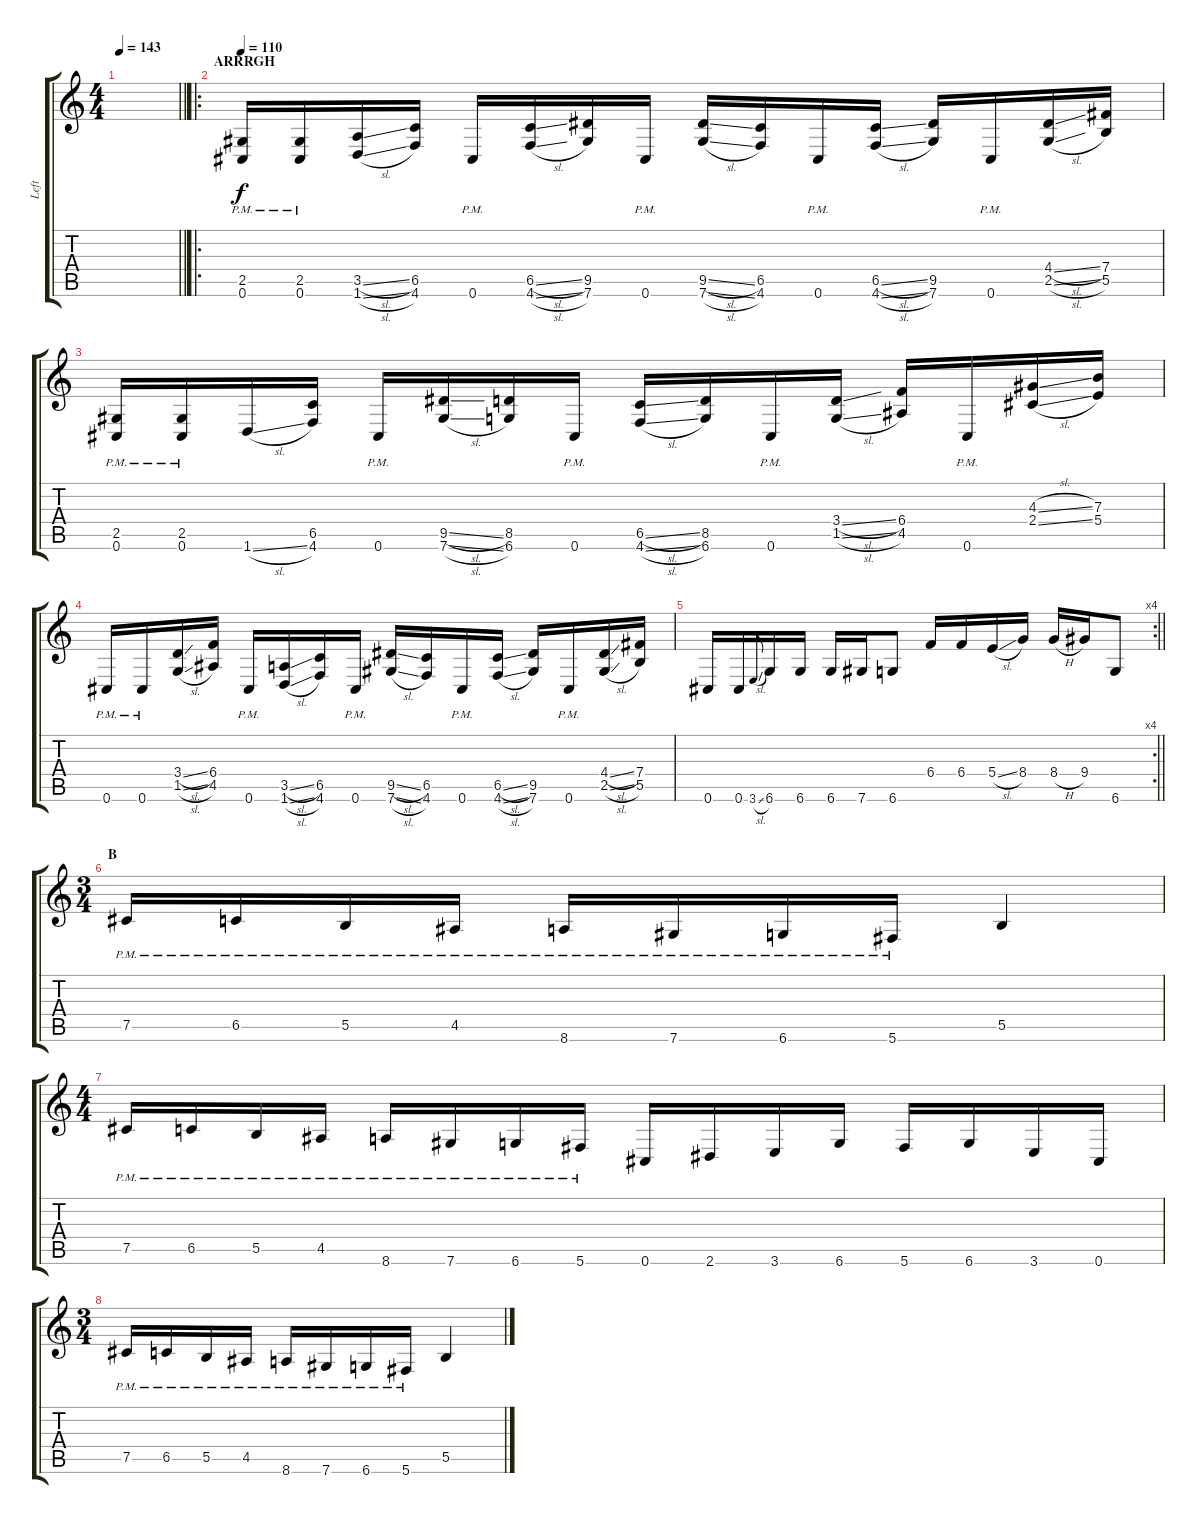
\track ("Left" "Left") {instrument distortionguitar}
\staff {score tabs}
\tuning (Db4 Ab3 E3 B2 Gb2 Db2) {hide}
\ts (4 4)
\tempo 143
\clef g2
\barLineRight lightlight
\ks c
|
\ro
\section ("" "ARRRGH")
\tempo 110
(2.5{pm} 0.6{pm}).16 (2.5{pm} 0.6{pm}).16 (3.5{sl} 1.6{sl}).16 (6.5 4.6).16 0.6{pm}.16 (6.5{sl} 4.6{sl}).16 (9.5 7.6).16 0.6{pm}.16 (9.5{sl} 7.6{sl}).16 (6.5 4.6).16 0.6{pm}.16 (6.5{sl} 4.6{sl}).16 (9.5 7.6).16 0.6{pm}.16 (4.4{sl} 2.5{sl}).16 (7.4 5.5).16 |
(2.5{pm} 0.6{pm}).16 (2.5{pm} 0.6{pm}).16 1.6{sl}.16 (6.5 4.6).16 0.6{pm}.16 (9.5{sl} 7.6{sl}).16 (8.5 6.6).16 0.6{pm}.16 (6.5{sl} 4.6{sl}).16 (8.5 6.6).16 0.6{pm}.16 (3.4{sl} 1.5{sl}).16 (6.4 4.5).16 0.6{pm}.16 (4.3{sl} 2.4{sl}).16 (7.3 5.4).16 |
0.6{pm}.16 0.6{pm}.16 (3.4{sl} 1.5{sl}).16 (6.4 4.5).16 0.6{pm}.16 (3.5{sl} 1.6{sl}).16 (6.5 4.6).16 0.6{pm}.16 (9.5{sl} 7.6{sl}).16 (6.5 4.6).16 0.6{pm}.16 (6.5{sl} 4.6{sl}).16 (9.5 7.6).16 0.6{pm}.16 (4.4{sl} 2.5{sl}).16 (7.4 5.5).16 |
\rc 4
\barLineRight lightlight
0.6.16 0.6.16 3.6{sl}.8{gr onbeat} 6.6.16 6.6.16 6.6.16 7.6.16 6.6.8 6.4.16 6.4.16 5.4{sl}.16 8.4.16 8.4{h}.16 9.4.16 6.6.8 |
\ts (3 4)
\section ("" "B")
7.5{pm}.16 6.5{pm}.16 5.5{pm}.16 4.5{pm}.16 8.6{pm}.16 7.6{pm}.16 6.6{pm}.16 5.6{pm}.16 5.5.4 |
\ts (4 4)
7.5{pm}.16 6.5{pm}.16 5.5{pm}.16 4.5{pm}.16 8.6{pm}.16 7.6{pm}.16 6.6{pm}.16 5.6{pm}.16 0.6.16 2.6.16 3.6.16 6.6.16 5.6.16 6.6.16 3.6.16 0.6.16 |
\ts (3 4)
7.5{pm}.16 6.5{pm}.16 5.5{pm}.16 4.5{pm}.16 8.6{pm}.16 7.6{pm}.16 6.6{pm}.16 5.6{pm}.16 5.5.4
